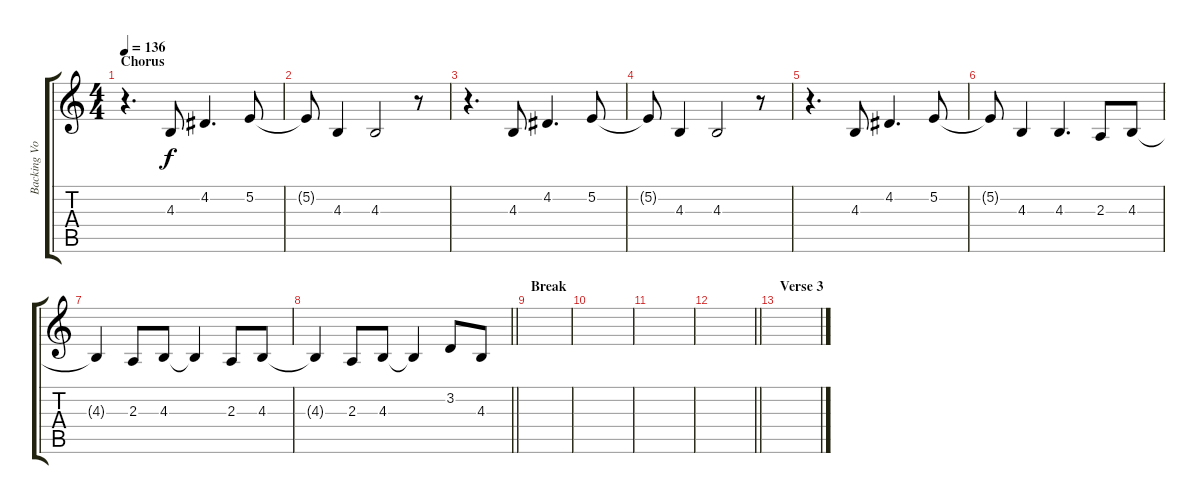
\track ("Backing Vocals" "Backing Vo") {instrument oboe}
\staff {score tabs}
\tuning (E4 B3 G3 D3 A2 E2) {hide}
\ts (4 4)
\section ("" "Chorus")
\tempo 136
\clef g2
\ks c
r.4{d dy f} 4.3.8 4.2.4{d} 5.2.8 |
5.2{t}.8 4.3.4 4.3.2 r.8 |
r.4{d} 4.3.8 4.2.4{d} 5.2.8 |
5.2{t}.8 4.3.4 4.3.2 r.8 |
r.4{d} 4.3.8 4.2.4{d} 5.2.8 |
5.2{t}.8 4.3.4 4.3.4{d} 2.3.8 4.3.8 |
4.3{t}.4 2.3.8 4.3.8 4.3{t}.4 2.3.8 4.3.8 |
\barLineRight lightlight
4.3{t}.4 2.3.8 4.3.8 4.3{t}.4 3.2.8 4.3.8 |
\section ("" "Break")
|
|
|
\barLineRight lightlight
|
\section ("" "Verse 3")
